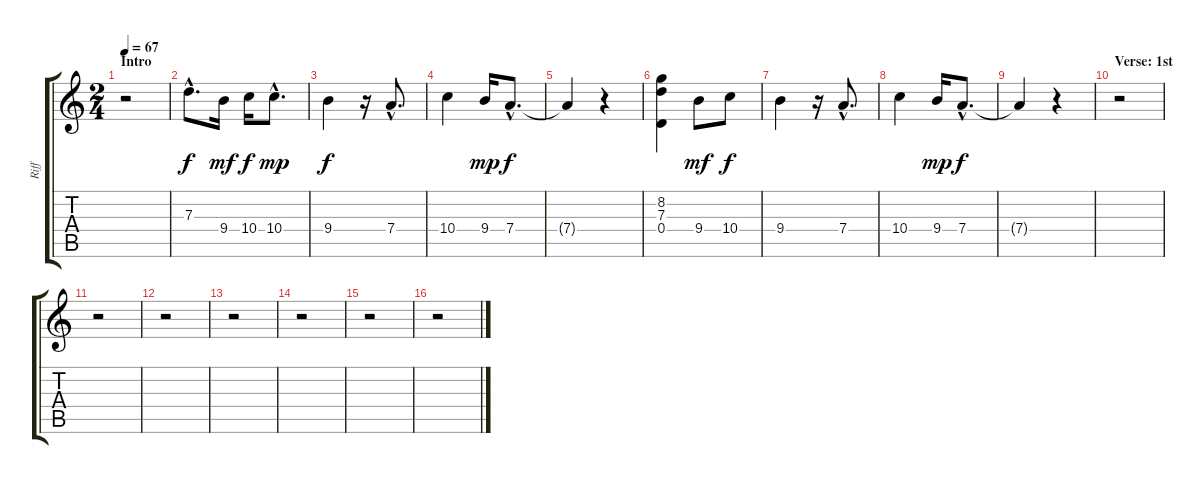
\track ("Riff" "Riff") {instrument electricguitarclean}
\staff {score tabs}
\tuning (E4 B3 G3 D3 A2 E2) {hide}
\ts (2 4)
\section ("" "Intro")
\tempo 67
\clef g2
\ks c
r.2{dy f instrument electricguitarclean} |
7.3{hac}.8{d} 9.4.16{dy mf} 10.4.16{dy f} 10.4{hac}.8{d dy mp} |
9.4.4{dy f} r.16 7.4{hac}.8{d} |
10.4.4 9.4.16{dy mp} 7.4{hac}.8{d dy f} |
7.4{t}.4 r.4 |
(8.2 7.3 0.4).4 9.4.8{dy mf} 10.4.8{dy f} |
9.4.4 r.16 7.4{hac}.8{d} |
10.4.4 9.4.16{dy mp} 7.4{hac}.8{d dy f} |
7.4{t}.4 r.4 |
\section ("" "Verse: 1st")
r.2 |
r.2 |
r.2 |
r.2 |
r.2 |
r.2 |
r.2
